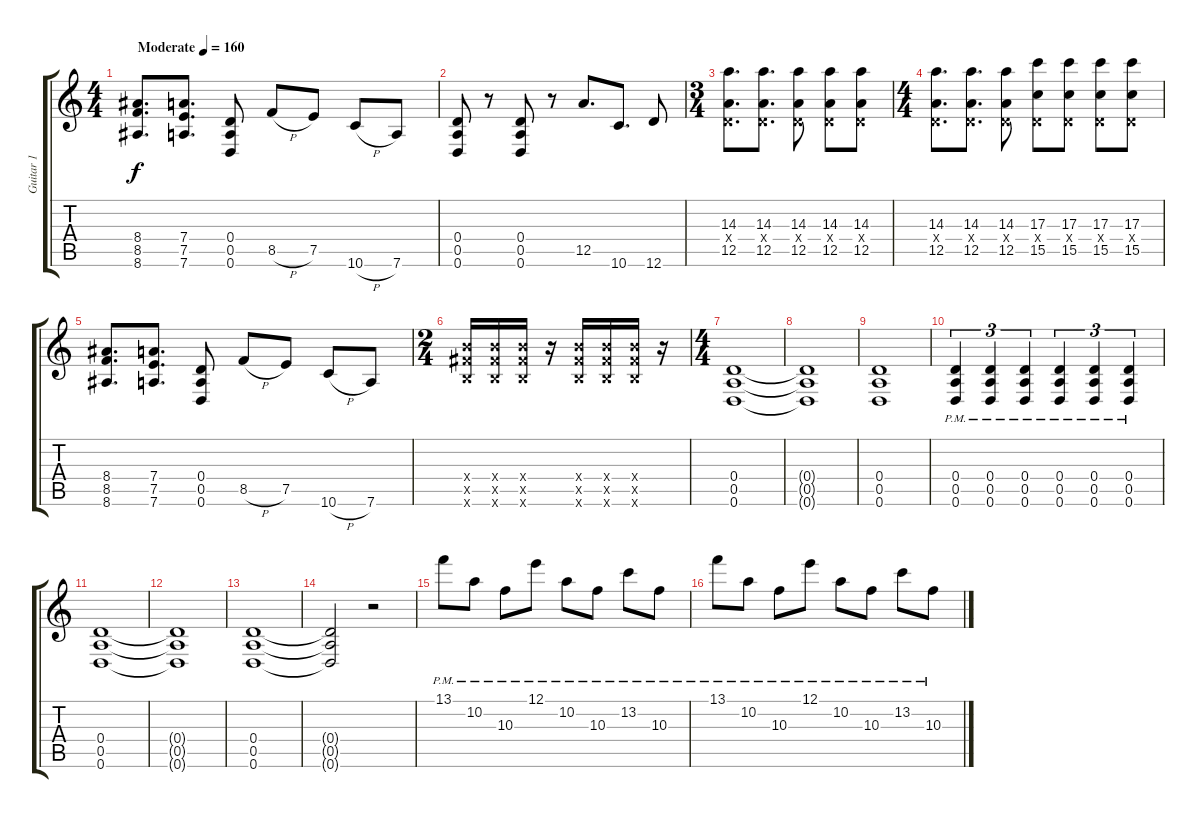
\track ("Guitar 1" "Guitar 1") {instrument distortionguitar}
\staff {score tabs}
\tuning (E4 B3 G3 D3 A2 D2) {hide}
\ts (4 4)
\tempo (160 "Moderate")
\clef g2
\ks c
(8.4 8.5 8.6).8{d dy f instrument distortionguitar} (7.4 7.5 7.6).8{d} (0.4 0.5 0.6).8 8.5{h}.8 7.5.8 10.6{h}.8 7.6.8 |
(0.4 0.5 0.6).8 r.8 (0.4 0.5 0.6).8 r.8 12.5.8{d} 10.6.8{d} 12.6.8 |
\ts (3 4)
(14.3 0.4{x} 12.5).8{d} (14.3 0.4{x} 12.5).8{d} (14.3 0.4{x} 12.5).8 (14.3 0.4{x} 12.5).8 (14.3 0.4{x} 12.5).8 |
\ts (4 4)
(14.3 0.4{x} 12.5).8{d} (14.3 0.4{x} 12.5).8{d} (14.3 0.4{x} 12.5).8 (17.3 0.4{x} 15.5).8 (17.3 0.4{x} 15.5).8 (17.3 0.4{x} 15.5).8 (17.3 0.4{x} 15.5).8 |
(8.4 8.5 8.6).8{d} (7.4 7.5 7.6).8{d} (0.4 0.5 0.6).8 8.5{h}.8 7.5.8 10.6{h}.8 7.6.8 |
\ts (2 4)
(9.4{x} 9.5{x} 9.6{x}).16 (9.4{x} 9.5{x} 9.6{x}).16 (9.4{x} 9.5{x} 9.6{x}).16 r.16 (9.4{x} 9.5{x} 9.6{x}).16 (9.4{x} 9.5{x} 9.6{x}).16 (9.4{x} 9.5{x} 9.6{x}).16 r.16 |
\ts (4 4)
(0.4 0.5 0.6).1 |
(0.4{t} 0.5{t} 0.6{t}).1 |
(0.4 0.5 0.6).1 |
(0.4{pm} 0.5{pm} 0.6{pm}).4{tu (3 2)} (0.4{pm} 0.5{pm} 0.6{pm}).4{tu (3 2)} (0.4{pm} 0.5{pm} 0.6{pm}).4{tu (3 2)} (0.4{pm} 0.5{pm} 0.6{pm}).4{tu (3 2)} (0.4{pm} 0.5{pm} 0.6{pm}).4{tu (3 2)} (0.4{pm} 0.5{pm} 0.6{pm}).4{tu (3 2)} |
(0.4 0.5 0.6).1 |
(0.4{t} 0.5{t} 0.6{t}).1 |
(0.4 0.5 0.6).1 |
(0.4{t} 0.5{t} 0.6{t}).2 r.2 |
13.1{pm}.8 10.2{pm}.8 10.3{pm}.8 12.1{pm}.8 10.2{pm}.8 10.3{pm}.8 13.2{pm}.8 10.3{pm}.8 |
13.1{pm}.8 10.2{pm}.8 10.3{pm}.8 12.1{pm}.8 10.2{pm}.8 10.3{pm}.8 13.2{pm}.8 10.3{pm}.8
